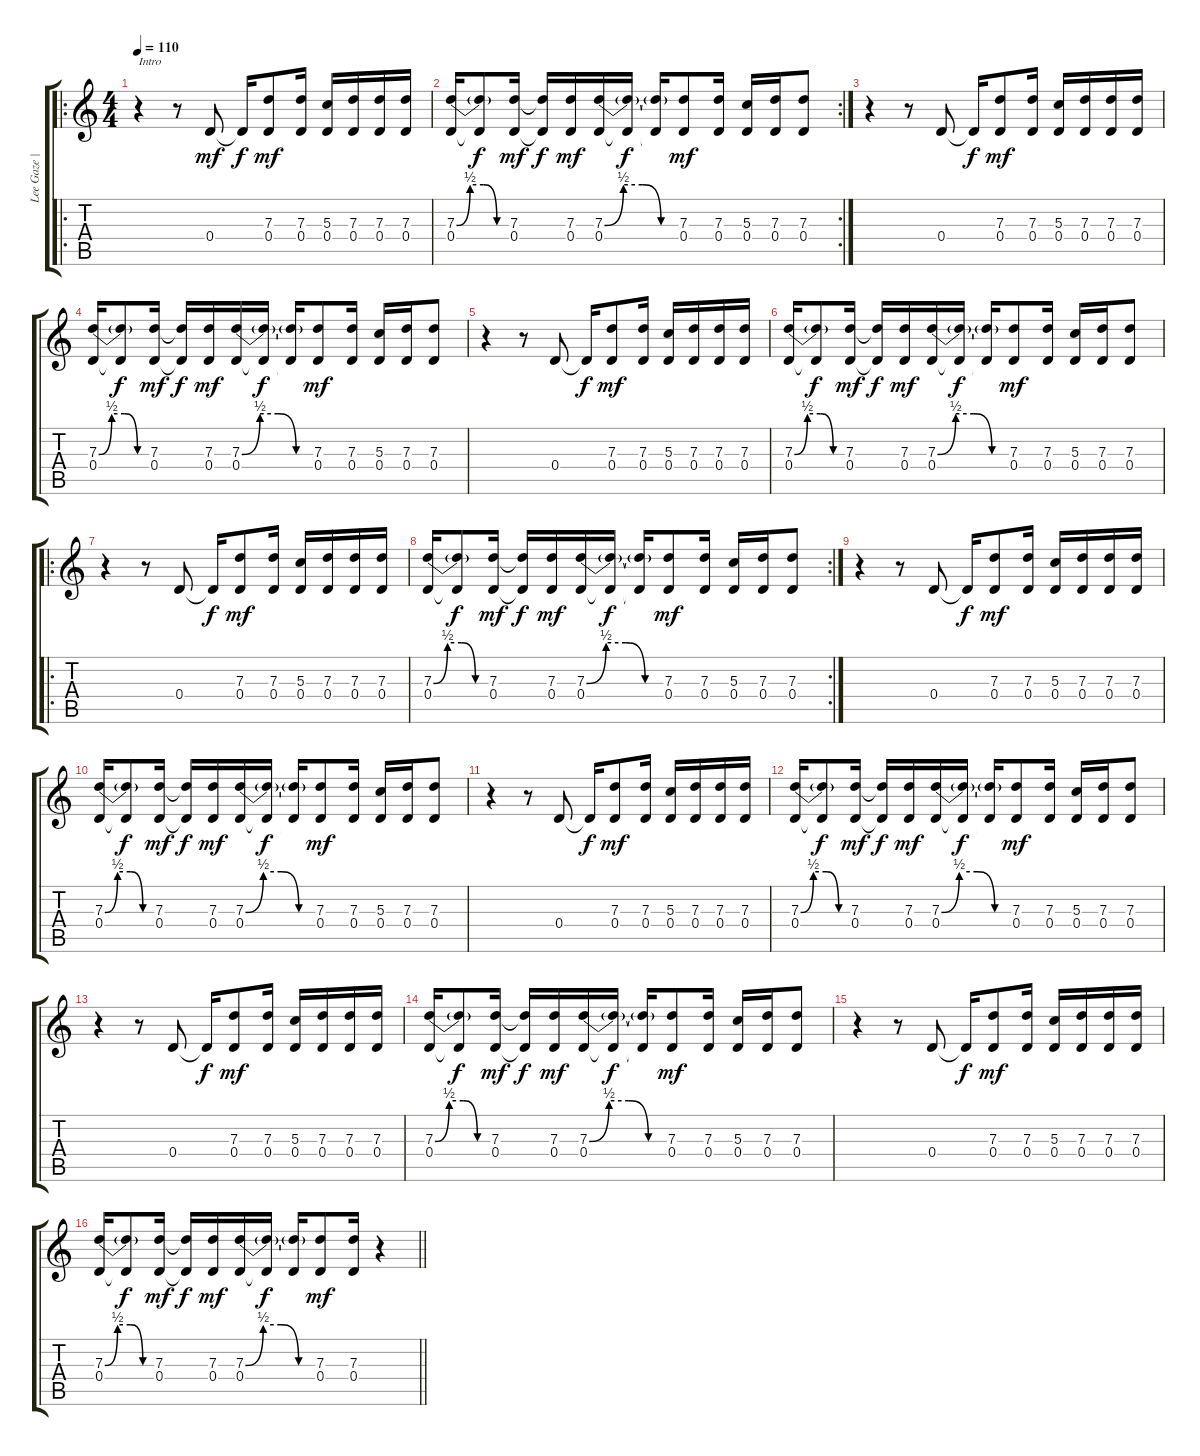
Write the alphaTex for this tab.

\track ("Lee Gaze | Lead" "Lee Gaze |") {instrument distortionguitar}
\staff {score tabs}
\tuning (E4 B3 G3 D3 A2 D2) {hide}
\ro
\ts (4 4)
\tempo 110
\clef g2
\ks c
r.4{txt "Intro" dy mf instrument distortionguitar} r.8 0.4.8 0.4{t}.16{dy f} (7.3 0.4).8{dy mf} (7.3 0.4).16 (5.3 0.4).16 (7.3 0.4).16 (7.3 0.4).16 (7.3 0.4).16 |
\rc 2
(7.3{be (custom 0 0 15 2 30 2 45 0 60 0)} 0.4).16 (7.3{t} 0.4{t}).8{dy f} (7.3 0.4).16{dy mf} (7.3{t} 0.4{t}).16{dy f} (7.3 0.4).16{dy mf} (7.3{be (custom 0 0 15 2 30 2 45 0 60 0)} 0.4).16 (7.3{t} 0.4{t}).16{dy f} (7.3{t} 0.4{t}).16 (7.3 0.4).8{dy mf} (7.3 0.4).16 (5.3 0.4).16 (7.3 0.4).16 (7.3 0.4).8 |
r.4 r.8 0.4.8 0.4{t}.16{dy f} (7.3 0.4).8{dy mf} (7.3 0.4).16 (5.3 0.4).16 (7.3 0.4).16 (7.3 0.4).16 (7.3 0.4).16 |
(7.3{be (custom 0 0 15 2 30 2 45 0 60 0)} 0.4).16 (7.3{t} 0.4{t}).8{dy f} (7.3 0.4).16{dy mf} (7.3{t} 0.4{t}).16{dy f} (7.3 0.4).16{dy mf} (7.3{be (custom 0 0 15 2 30 2 45 0 60 0)} 0.4).16 (7.3{t} 0.4{t}).16{dy f} (7.3{t} 0.4{t}).16 (7.3 0.4).8{dy mf} (7.3 0.4).16 (5.3 0.4).16 (7.3 0.4).16 (7.3 0.4).8 |
r.4 r.8 0.4.8 0.4{t}.16{dy f} (7.3 0.4).8{dy mf} (7.3 0.4).16 (5.3 0.4).16 (7.3 0.4).16 (7.3 0.4).16 (7.3 0.4).16 |
(7.3{be (custom 0 0 15 2 30 2 45 0 60 0)} 0.4).16 (7.3{t} 0.4{t}).8{dy f} (7.3 0.4).16{dy mf} (7.3{t} 0.4{t}).16{dy f} (7.3 0.4).16{dy mf} (7.3{be (custom 0 0 15 2 30 2 45 0 60 0)} 0.4).16 (7.3{t} 0.4{t}).16{dy f} (7.3{t} 0.4{t}).16 (7.3 0.4).8{dy mf} (7.3 0.4).16 (5.3 0.4).16 (7.3 0.4).16 (7.3 0.4).8 |
\ro
r.4 r.8 0.4.8 0.4{t}.16{dy f} (7.3 0.4).8{dy mf} (7.3 0.4).16 (5.3 0.4).16 (7.3 0.4).16 (7.3 0.4).16 (7.3 0.4).16 |
\rc 2
(7.3{be (custom 0 0 15 2 30 2 45 0 60 0)} 0.4).16 (7.3{t} 0.4{t}).8{dy f} (7.3 0.4).16{dy mf} (7.3{t} 0.4{t}).16{dy f} (7.3 0.4).16{dy mf} (7.3{be (custom 0 0 15 2 30 2 45 0 60 0)} 0.4).16 (7.3{t} 0.4{t}).16{dy f} (7.3{t} 0.4{t}).16 (7.3 0.4).8{dy mf} (7.3 0.4).16 (5.3 0.4).16 (7.3 0.4).16 (7.3 0.4).8 |
r.4 r.8 0.4.8 0.4{t}.16{dy f} (7.3 0.4).8{dy mf} (7.3 0.4).16 (5.3 0.4).16 (7.3 0.4).16 (7.3 0.4).16 (7.3 0.4).16 |
(7.3{be (custom 0 0 15 2 30 2 45 0 60 0)} 0.4).16 (7.3{t} 0.4{t}).8{dy f} (7.3 0.4).16{dy mf} (7.3{t} 0.4{t}).16{dy f} (7.3 0.4).16{dy mf} (7.3{be (custom 0 0 15 2 30 2 45 0 60 0)} 0.4).16 (7.3{t} 0.4{t}).16{dy f} (7.3{t} 0.4{t}).16 (7.3 0.4).8{dy mf} (7.3 0.4).16 (5.3 0.4).16 (7.3 0.4).16 (7.3 0.4).8 |
r.4 r.8 0.4.8 0.4{t}.16{dy f} (7.3 0.4).8{dy mf} (7.3 0.4).16 (5.3 0.4).16 (7.3 0.4).16 (7.3 0.4).16 (7.3 0.4).16 |
(7.3{be (custom 0 0 15 2 30 2 45 0 60 0)} 0.4).16 (7.3{t} 0.4{t}).8{dy f} (7.3 0.4).16{dy mf} (7.3{t} 0.4{t}).16{dy f} (7.3 0.4).16{dy mf} (7.3{be (custom 0 0 15 2 30 2 45 0 60 0)} 0.4).16 (7.3{t} 0.4{t}).16{dy f} (7.3{t} 0.4{t}).16 (7.3 0.4).8{dy mf} (7.3 0.4).16 (5.3 0.4).16 (7.3 0.4).16 (7.3 0.4).8 |
r.4 r.8 0.4.8 0.4{t}.16{dy f} (7.3 0.4).8{dy mf} (7.3 0.4).16 (5.3 0.4).16 (7.3 0.4).16 (7.3 0.4).16 (7.3 0.4).16 |
(7.3{be (custom 0 0 15 2 30 2 45 0 60 0)} 0.4).16 (7.3{t} 0.4{t}).8{dy f} (7.3 0.4).16{dy mf} (7.3{t} 0.4{t}).16{dy f} (7.3 0.4).16{dy mf} (7.3{be (custom 0 0 15 2 30 2 45 0 60 0)} 0.4).16 (7.3{t} 0.4{t}).16{dy f} (7.3{t} 0.4{t}).16 (7.3 0.4).8{dy mf} (7.3 0.4).16 (5.3 0.4).16 (7.3 0.4).16 (7.3 0.4).8 |
r.4 r.8 0.4.8 0.4{t}.16{dy f} (7.3 0.4).8{dy mf} (7.3 0.4).16 (5.3 0.4).16 (7.3 0.4).16 (7.3 0.4).16 (7.3 0.4).16 |
\barLineRight lightlight
(7.3{be (custom 0 0 15 2 30 2 45 0 60 0)} 0.4).16 (7.3{t} 0.4{t}).8{dy f} (7.3 0.4).16{dy mf} (7.3{t} 0.4{t}).16{dy f} (7.3 0.4).16{dy mf} (7.3{be (custom 0 0 15 2 30 2 45 0 60 0)} 0.4).16 (7.3{t} 0.4{t}).16{dy f} (7.3{t} 0.4{t}).16 (7.3 0.4).8{dy mf} (7.3 0.4).16 r.4
